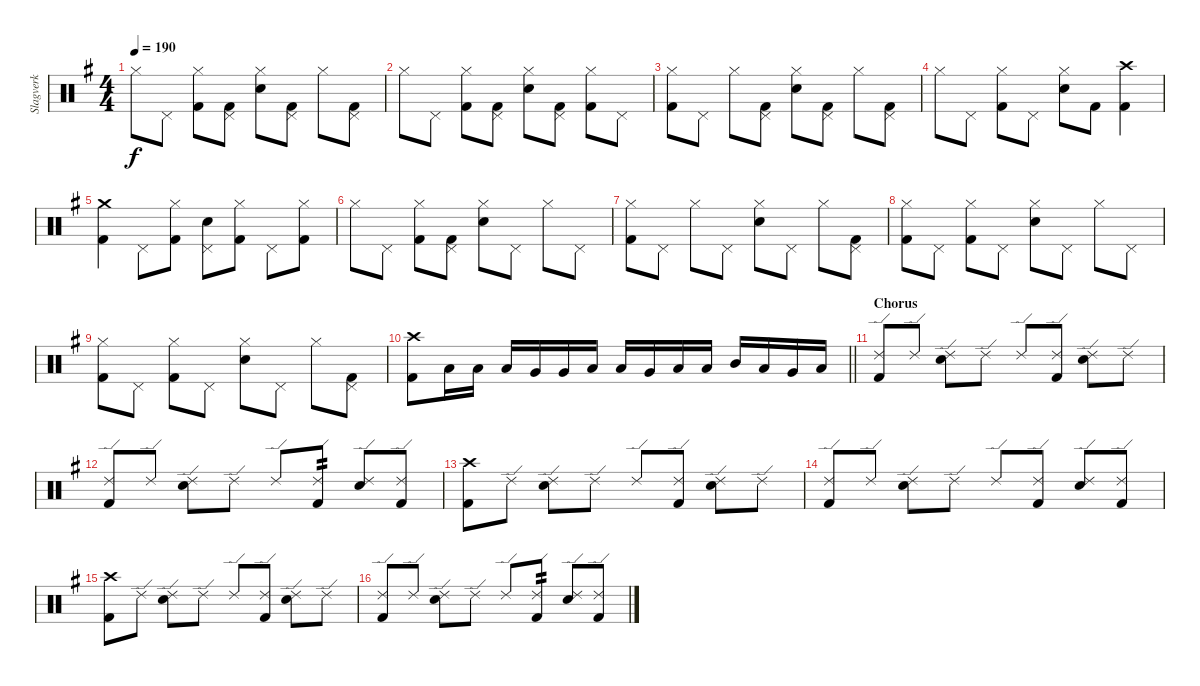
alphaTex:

\track ("Slagverk" "Slagverk") {instrument percussion}
\staff {score}
\articulation defaults
\ts (4 4)
\tempo 190
\clef neutral
\ks g "Hi-Hat (closed)".8{dy f} "Pedal Hi-Hat (hit)".8
("Hi-Hat (closed)" "Kick (hit) 2").8 ("Pedal Hi-Hat (hit)" "Kick (hit) 2").8 ("Hi-Hat (closed)" "Electric Snare (hit)").8 ("Pedal Hi-Hat (hit)" "Kick (hit) 2").8 "Hi-Hat (closed)".8 ("Pedal Hi-Hat (hit)" "Kick (hit) 2").8 |
"Hi-Hat (closed)".8 "Pedal Hi-Hat (hit)".8 ("Hi-Hat (closed)" "Kick (hit) 2").8 ("Pedal Hi-Hat (hit)" "Kick (hit) 2").8 ("Hi-Hat (closed)" "Electric Snare (hit)").8 ("Pedal Hi-Hat (hit)" "Kick (hit) 2").8 ("Hi-Hat (closed)" "Kick (hit) 2").8 "Pedal Hi-Hat (hit)".8 |
("Hi-Hat (closed)" "Kick (hit) 2").8 "Pedal Hi-Hat (hit)".8 "Hi-Hat (closed)".8 ("Pedal Hi-Hat (hit)" "Kick (hit) 2").8 ("Hi-Hat (closed)" "Electric Snare (hit)").8 ("Pedal Hi-Hat (hit)" "Kick (hit) 2").8 "Hi-Hat (closed)".8 ("Pedal Hi-Hat (hit)" "Kick (hit) 2").8 |
"Hi-Hat (closed)".8 "Pedal Hi-Hat (hit)".8 ("Hi-Hat (closed)" "Kick (hit) 2").8 "Pedal Hi-Hat (hit)".8 ("Hi-Hat (closed)" "Electric Snare (hit)").8 "Kick (hit) 2".8 ("Crash high (hit)" "Kick (hit) 2").4 |
("Crash medium (hit)" "Kick (hit) 2").4 "Pedal Hi-Hat (hit)".8 ("Hi-Hat (closed)" "Kick (hit) 2").8 ("Pedal Hi-Hat (hit)" "Electric Snare (hit)").8 ("Hi-Hat (closed)" "Kick (hit) 2").8 "Pedal Hi-Hat (hit)".8 ("Hi-Hat (closed)" "Kick (hit) 2").8 |
"Hi-Hat (closed)".8 "Pedal Hi-Hat (hit)".8 ("Hi-Hat (closed)" "Kick (hit) 2").8 ("Pedal Hi-Hat (hit)" "Kick (hit) 2").8 ("Hi-Hat (closed)" "Electric Snare (hit)").8 "Pedal Hi-Hat (hit)".8 "Hi-Hat (closed)".8 "Pedal Hi-Hat (hit)".8 |
("Hi-Hat (closed)" "Kick (hit) 2").8 "Pedal Hi-Hat (hit)".8 "Hi-Hat (closed)".8 "Pedal Hi-Hat (hit)".8 ("Hi-Hat (closed)" "Electric Snare (hit)").8 "Pedal Hi-Hat (hit)".8 "Hi-Hat (closed)".8 ("Pedal Hi-Hat (hit)" "Kick (hit) 2").8 |
("Hi-Hat (closed)" "Kick (hit) 2").8 "Pedal Hi-Hat (hit)".8 ("Hi-Hat (closed)" "Kick (hit) 2").8 "Pedal Hi-Hat (hit)".8 ("Hi-Hat (closed)" "Electric Snare (hit)").8 "Pedal Hi-Hat (hit)".8 "Hi-Hat (closed)".8 "Pedal Hi-Hat (hit)".8 |
("Hi-Hat (closed)" "Kick (hit) 2").8 "Pedal Hi-Hat (hit)".8 ("Hi-Hat (closed)" "Kick (hit) 2").8 "Pedal Hi-Hat (hit)".8 ("Hi-Hat (closed)" "Electric Snare (hit)").8 "Pedal Hi-Hat (hit)".8 "Hi-Hat (closed)".8 ("Pedal Hi-Hat (hit)" "Kick (hit) 2").8 |
\barLineRight lightlight
("Crash high (hit)" "Kick (hit) 2").8 "Low Tom (hit)".16 "Low Tom (hit)".16 "Low Tom (hit)".16 "Very Low Tom (hit)".16 "Very Low Tom (hit)".16 "Low Floor Tom (hit)".16 "Low Floor Tom (hit)".16 "Very Low Tom (hit)".16 "Low Tom (hit)".16 "Low Tom (hit)".16 "Mid Tom (hit)".16 "Low Tom (hit)".16 "Very Low Tom (hit)".16 "Low Tom (hit)".16 |
\section ("" "Chorus")
("Ride (edge) 2" "Kick (hit) 2").8 "Ride (edge) 2".8 ("Ride (edge) 2" "Electric Snare (hit)").8 "Ride (edge) 2".8 "Ride (edge) 2".8 ("Ride (edge) 2" "Kick (hit) 2").8 ("Ride (edge) 2" "Electric Snare (hit)").8 "Ride (edge) 2".8 |
("Ride (edge) 2" "Kick (hit) 2").8 "Ride (edge) 2".8 ("Ride (edge) 2" "Electric Snare (hit)").8 "Ride (edge) 2".8 "Ride (edge) 2".8 ("Ride (edge) 2" "Kick (hit) 2").8{tp 2} ("Ride (edge) 2" "Electric Snare (hit)").8 ("Ride (edge) 2" "Kick (hit) 2").8 |
("Crash high (hit)" "Kick (hit) 2").8 "Ride (edge) 2".8 ("Ride (edge) 2" "Electric Snare (hit)").8 "Ride (edge) 2".8 "Ride (edge) 2".8 ("Ride (edge) 2" "Kick (hit) 2").8 ("Ride (edge) 2" "Electric Snare (hit)").8 "Ride (edge) 2".8 |
("Ride (edge) 2" "Kick (hit) 2").8 "Ride (edge) 2".8 ("Ride (edge) 2" "Electric Snare (hit)").8 "Ride (edge) 2".8 "Ride (edge) 2".8 ("Ride (edge) 2" "Kick (hit) 2").8 ("Ride (edge) 2" "Electric Snare (hit)").8 ("Ride (edge) 2" "Kick (hit) 2").8 |
("Crash high (hit)" "Kick (hit) 2").8 "Ride (edge) 2".8 ("Ride (edge) 2" "Electric Snare (hit)").8 "Ride (edge) 2".8 "Ride (edge) 2".8 ("Ride (edge) 2" "Kick (hit) 2").8 ("Ride (edge) 2" "Electric Snare (hit)").8 "Ride (edge) 2".8 |
("Ride (edge) 2" "Kick (hit) 2").8 "Ride (edge) 2".8 ("Ride (edge) 2" "Electric Snare (hit)").8 "Ride (edge) 2".8 "Ride (edge) 2".8 ("Ride (edge) 2" "Kick (hit) 2").8{tp 2} ("Ride (edge) 2" "Electric Snare (hit)").8 ("Ride (edge) 2" "Kick (hit) 2").8
